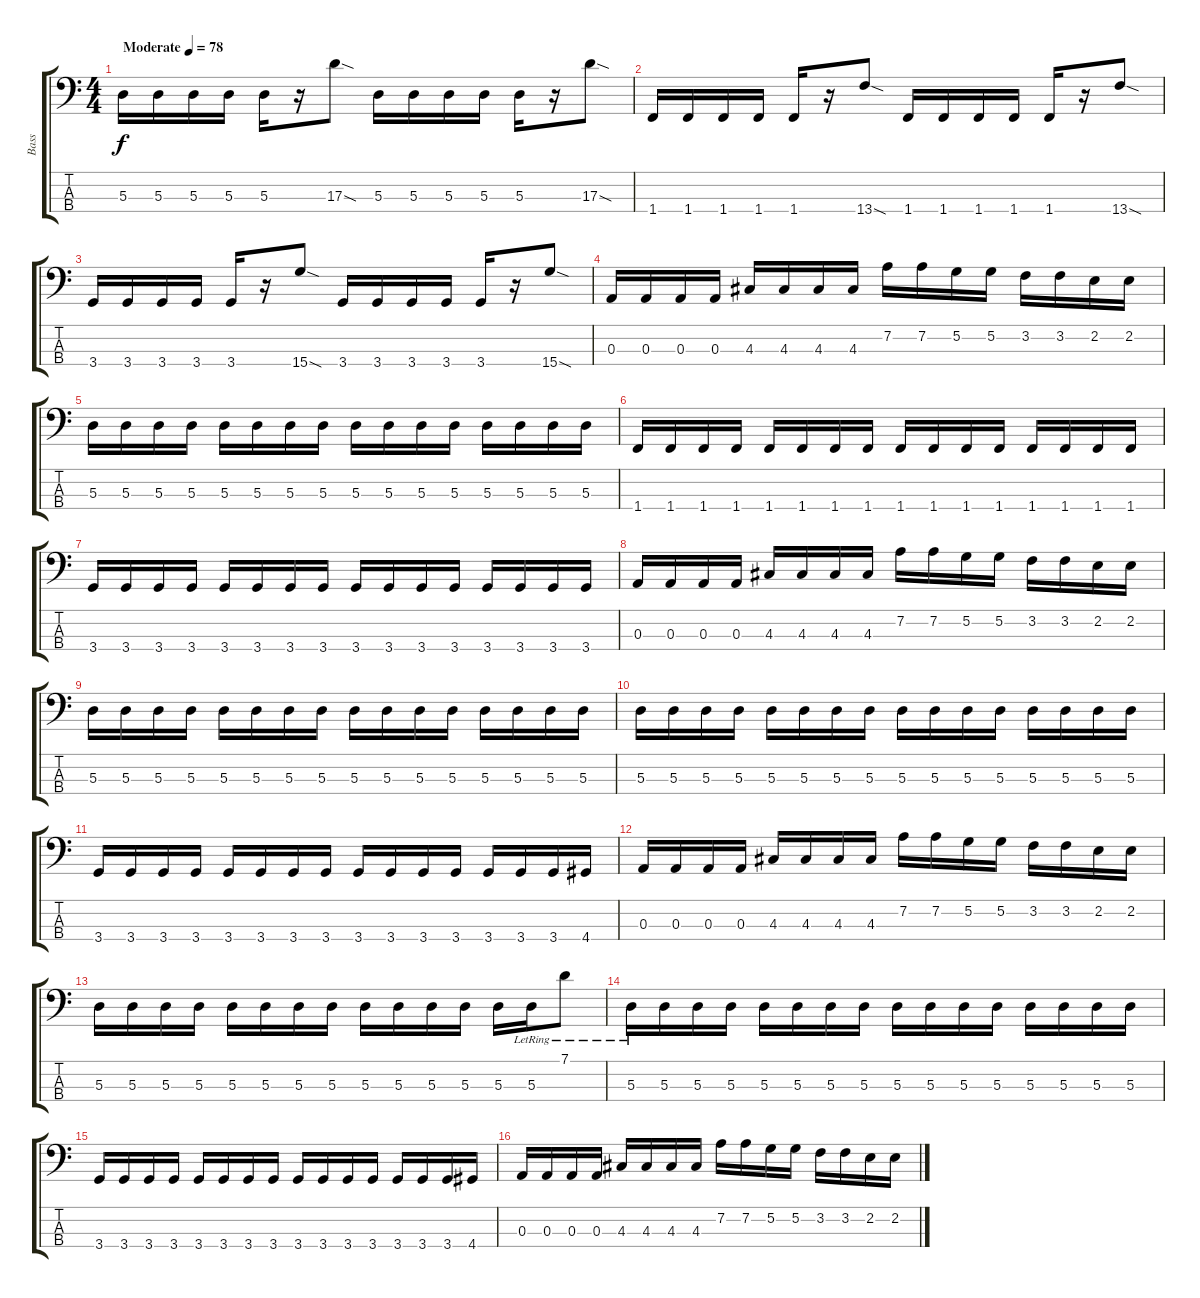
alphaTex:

\track ("Bass" "Bass") {instrument electricbasspick}
\staff {score tabs}
\tuning (G2 D2 A1 E1) {hide}
\ts (4 4)
\tempo (78 "Moderate")
\clef f4
\ks c
5.3.16{dy f instrument electricbasspick} 5.3.16 5.3.16 5.3.16 5.3.16 r.16 17.3{sod}.8 5.3.16 5.3.16 5.3.16 5.3.16 5.3.16 r.16 17.3{sod}.8 |
1.4.16 1.4.16 1.4.16 1.4.16 1.4.16 r.16 13.4{sod}.8 1.4.16 1.4.16 1.4.16 1.4.16 1.4.16 r.16 13.4{sod}.8 |
3.4.16 3.4.16 3.4.16 3.4.16 3.4.16 r.16 15.4{sod}.8 3.4.16 3.4.16 3.4.16 3.4.16 3.4.16 r.16 15.4{sod}.8 |
0.3.16 0.3.16 0.3.16 0.3.16 4.3.16 4.3.16 4.3.16 4.3.16 7.2.16 7.2.16 5.2.16 5.2.16 3.2.16 3.2.16 2.2.16 2.2.16 |
5.3.16 5.3.16 5.3.16 5.3.16 5.3.16 5.3.16 5.3.16 5.3.16 5.3.16 5.3.16 5.3.16 5.3.16 5.3.16 5.3.16 5.3.16 5.3.16 |
1.4.16 1.4.16 1.4.16 1.4.16 1.4.16 1.4.16 1.4.16 1.4.16 1.4.16 1.4.16 1.4.16 1.4.16 1.4.16 1.4.16 1.4.16 1.4.16 |
3.4.16 3.4.16 3.4.16 3.4.16 3.4.16 3.4.16 3.4.16 3.4.16 3.4.16 3.4.16 3.4.16 3.4.16 3.4.16 3.4.16 3.4.16 3.4.16 |
0.3.16 0.3.16 0.3.16 0.3.16 4.3.16 4.3.16 4.3.16 4.3.16 7.2.16 7.2.16 5.2.16 5.2.16 3.2.16 3.2.16 2.2.16 2.2.16 |
5.3.16 5.3.16 5.3.16 5.3.16 5.3.16 5.3.16 5.3.16 5.3.16 5.3.16 5.3.16 5.3.16 5.3.16 5.3.16 5.3.16 5.3.16 5.3.16 |
5.3.16 5.3.16 5.3.16 5.3.16 5.3.16 5.3.16 5.3.16 5.3.16 5.3.16 5.3.16 5.3.16 5.3.16 5.3.16 5.3.16 5.3.16 5.3.16 |
3.4.16 3.4.16 3.4.16 3.4.16 3.4.16 3.4.16 3.4.16 3.4.16 3.4.16 3.4.16 3.4.16 3.4.16 3.4.16 3.4.16 3.4.16 4.4.16 |
0.3.16 0.3.16 0.3.16 0.3.16 4.3.16 4.3.16 4.3.16 4.3.16 7.2.16 7.2.16 5.2.16 5.2.16 3.2.16 3.2.16 2.2.16 2.2.16 |
5.3.16 5.3.16 5.3.16 5.3.16 5.3.16 5.3.16 5.3.16 5.3.16 5.3.16 5.3.16 5.3.16 5.3.16 5.3.16 5.3{lr}.16 7.1{lr}.8 |
5.3{lr}.16 5.3.16 5.3.16 5.3.16 5.3.16 5.3.16 5.3.16 5.3.16 5.3.16 5.3.16 5.3.16 5.3.16 5.3.16 5.3.16 5.3.16 5.3.16 |
3.4.16 3.4.16 3.4.16 3.4.16 3.4.16 3.4.16 3.4.16 3.4.16 3.4.16 3.4.16 3.4.16 3.4.16 3.4.16 3.4.16 3.4.16 4.4.16 |
0.3.16 0.3.16 0.3.16 0.3.16 4.3.16 4.3.16 4.3.16 4.3.16 7.2.16 7.2.16 5.2.16 5.2.16 3.2.16 3.2.16 2.2.16 2.2.16
